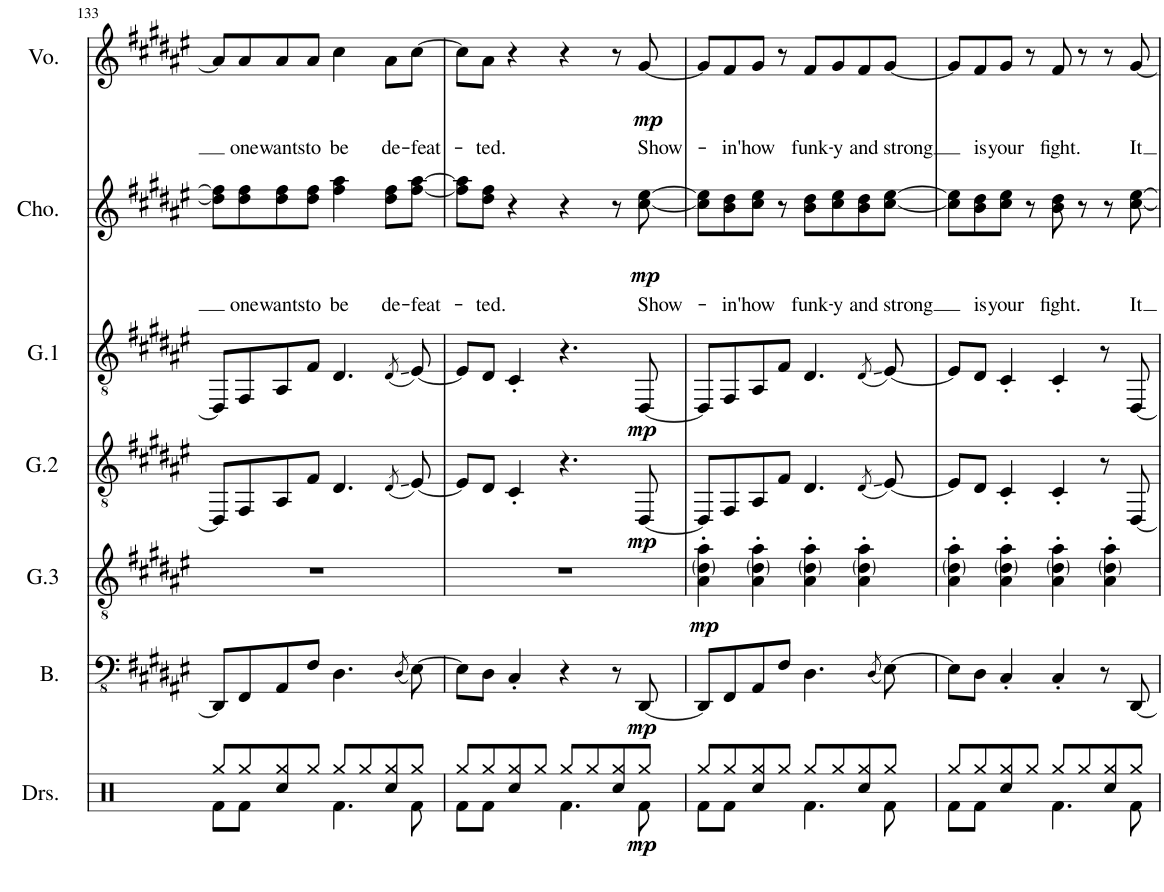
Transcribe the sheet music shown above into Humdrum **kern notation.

**kern	**dynam	**kern	**dynam	**kern	**dynam	**kern	**dynam	**kern	**text	**dynam	**kern	**text	**dynam
*part6	*part6	*part5	*part5	*part4	*part4	*part3	*part3	*part2	*part2	*part2	*part1	*part1	*part1
*staff6	*staff6	*staff5	*staff5	*staff4	*staff4	*staff3	*staff3	*staff2	*staff2	*staff2	*staff1	*staff1	*staff1
*I"Bass	*	*I"Guitar 3	*	*I"Guitar 2	*	*I"Guitar 1	*	*I"Choir	*	*	*I"Voice	*	*
*I'B.	*	*I'G.3	*	*I'G.2	*	*I'G.1	*	*I'Cho.	*	*	*I'Vo.	*	*
!!LO:PB:g=z
*clefFv4	*	*clefGv2	*	*clefGv2	*	*clefGv2	*	*clefG2	*	*	*clefG2	*	*
*k[f#c#g#d#a#e#]	*	*k[f#c#g#d#a#e#]	*	*k[f#c#g#d#a#e#]	*	*k[f#c#g#d#a#e#]	*	*k[f#c#g#d#a#e#]	*	*	*k[f#c#g#d#a#e#]	*	*
*M4/4	*	*M4/4	*	*M4/4	*	*M4/4	*	*M4/4	*	*	*M4/4	*	*
=133	=133	=133	=133	=133	=133	=133	=133	=133	=133	=133	=133	=133	=133
8DDD#/L]	.	1r	.	8DD#/L]	.	8DD#/L]	.	8dd#\] 8ff#\]L	.	.	8a#/L]	.	.
!	!	!	!	!	!	!	!	!	!LO:LY:b	!	!	!LO:LY:b	!
8FFF#/	.	.	.	8FF#/	.	8FF#/	.	8dd#\ 8ff#\	one	.	8a#/	one	.
!	!	!	!	!	!	!	!	!	!LO:LY:b	!	!	!LO:LY:b	!
8AAA#/	.	.	.	8AA#/	.	8AA#/	.	8dd#\ 8ff#\	wants	.	8a#/	wants	.
!	!	!	!	!	!	!	!	!	!LO:LY:b	!	!	!LO:LY:b	!
8FF#/J	.	.	.	8F#/J	.	8F#/J	.	8dd#\ 8ff#\J	to	.	8a#/J	to	.
!	!	!	!	!	!	!	!	!	!LO:LY:b	!	!	!LO:LY:b	!
4.DD#\	.	.	.	4.D#/	.	4.D#/	.	4ff#\ 4aa#\	be	.	4cc#\	be	.
!	!	!	!	!	!	!	!	!	!LO:LY:b	!	!	!LO:LY:b	!
.	.	.	.	.	.	.	.	8dd#\ 8ff#\L	de-	.	8a#\L	de-	.
(8qDD#/	.	.	.	(8qD#/	.	(8qD#/	.	.	.	.	.	.	.
!	!	!	!	!	!	!	!	!	!LO:LY:b	!	!	!LO:LY:b	!
[8EE#\)	.	.	.	[8E#/)	.	[8E#/)	.	[8ff#\ [8aa#\J	-feat-	.	[8cc#\J	-feat-	.
=134	=134	=134	=134	=134	=134	=134	=134	=134	=134	=134	=134	=134	=134
8EE#\L]	.	1r	.	8E#/L]	.	8E#/L]	.	8ff#\] 8aa#\]L	.	.	8cc#\L]	.	.
!	!	!	!	!	!	!	!	!	!LO:LY:b	!	!	!LO:LY:b	!
8DD#\J	.	.	.	8D#/J	.	8D#/J	.	8dd#\ 8ff#\J	-ted.	.	8a#\J	-ted.	.
4CC#'/	.	.	.	4C#'/	.	4C#'/	.	4r	.	.	4r	.	.
4r	.	.	.	4.r	.	4.r	.	4r	.	.	4r	.	.
8r	.	.	.	.	.	.	.	8r	.	.	8r	.	.
!	!LO:DY:b	!	!	!	!LO:DY:b	!	!LO:DY:b	!	!LO:LY:b	!LO:DY:b	!	!LO:LY:b	!LO:DY:b
[8DDD#/	mp	.	.	[8DD#/	mp	[8DD#/	mp	[8cc#\ [8ee#\	Show-	mp	[8g#/	Show-	mp
=135	=135	=135	=135	=135	=135	=135	=135	=135	=135	=135	=135	=135	=135
!	!	!	!LO:DY:b	!	!	!	!	!	!	!	!	!	!
8DDD#/L]	.	4A#\' 4d#\' 4a#\'	mp	8DD#/L]	.	8DD#/L]	.	8cc#\] 8ee#\]L	.	.	8g#/L]	.	.
!	!	!	!	!	!	!	!	!	!LO:LY:b	!	!	!LO:LY:b	!
8FFF#/	.	.	.	8FF#/	.	8FF#/	.	8b\ 8dd#\	-in'	.	8f#/	-in'	.
!	!	!	!	!	!	!	!	!	!LO:LY:b	!	!	!LO:LY:b	!
8AAA#/	.	4A#\' 4d#\' 4a#\'	.	8AA#/	.	8AA#/	.	8cc#\ 8ee#\J	how	.	8g#/J	how	.
8FF#/J	.	.	.	8F#/J	.	8F#/J	.	8r	.	.	8r	.	.
!	!	!	!	!	!	!	!	!	!LO:LY:b	!	!	!LO:LY:b	!
4.DD#\	.	4A#\' 4d#\' 4a#\'	.	4.D#/	.	4.D#/	.	8b\ 8dd#\L	funk-	.	8f#/L	funk-	.
!	!	!	!	!	!	!	!	!	!LO:LY:b	!	!	!LO:LY:b	!
.	.	.	.	.	.	.	.	8cc#\ 8ee#\	-y	.	8g#/	-y	.
!	!	!	!	!	!	!	!	!	!LO:LY:b	!	!	!LO:LY:b	!
.	.	4A#\' 4d#\' 4a#\'	.	.	.	.	.	8b\ 8dd#\	and	.	8f#/	and	.
(8qDD#/	.	.	.	(8qD#/	.	(8qD#/	.	.	.	.	.	.	.
!	!	!	!	!	!	!	!	!	!LO:LY:b	!	!	!LO:LY:b	!
[8EE#\)	.	.	.	[8E#/)	.	[8E#/)	.	[8cc#\ [8ee#\J	strong	.	[8g#/J	strong	.
=136	=136	=136	=136	=136	=136	=136	=136	=136	=136	=136	=136	=136	=136
8EE#\L]	.	4A#\' 4d#\' 4a#\'	.	8E#/L]	.	8E#/L]	.	8cc#\] 8ee#\]L	.	.	8g#/L]	.	.
!	!	!	!	!	!	!	!	!	!LO:LY:b	!	!	!LO:LY:b	!
8DD#\J	.	.	.	8D#/J	.	8D#/J	.	8b\ 8dd#\	is	.	8f#/	is	.
!	!	!	!	!	!	!	!	!	!LO:LY:b	!	!	!LO:LY:b	!
4CC#'/	.	4A#\' 4d#\' 4a#\'	.	4C#'/	.	4C#'/	.	8cc#\ 8ee#\J	your	.	8g#/J	your	.
.	.	.	.	.	.	.	.	8r	.	.	8r	.	.
!	!	!	!	!	!	!	!	!	!LO:LY:b	!	!	!LO:LY:b	!
4CC#'/	.	4A#\' 4d#\' 4a#\'	.	4C#'/	.	4C#'/	.	8b\ 8dd#\	fight.	.	8f#/	fight.	.
.	.	.	.	.	.	.	.	8r	.	.	8r	.	.
8r	.	4A#\' 4d#\' 4a#\'	.	8r	.	8r	.	8r	.	.	8r	.	.
!	!	!	!	!	!	!	!	!	!LO:LY:b	!	!	!LO:LY:b	!
[8DDD#/	.	.	.	[8DD#/	.	[8DD#/	.	[8cc#\ [8ee#\	It	.	[8g#/	It	.
=	=	=	=	=	=	=	=	=	=	=	=	=	=
*-	*-	*-	*-	*-	*-	*-	*-	*-	*-	*-	*-	*-	*-
